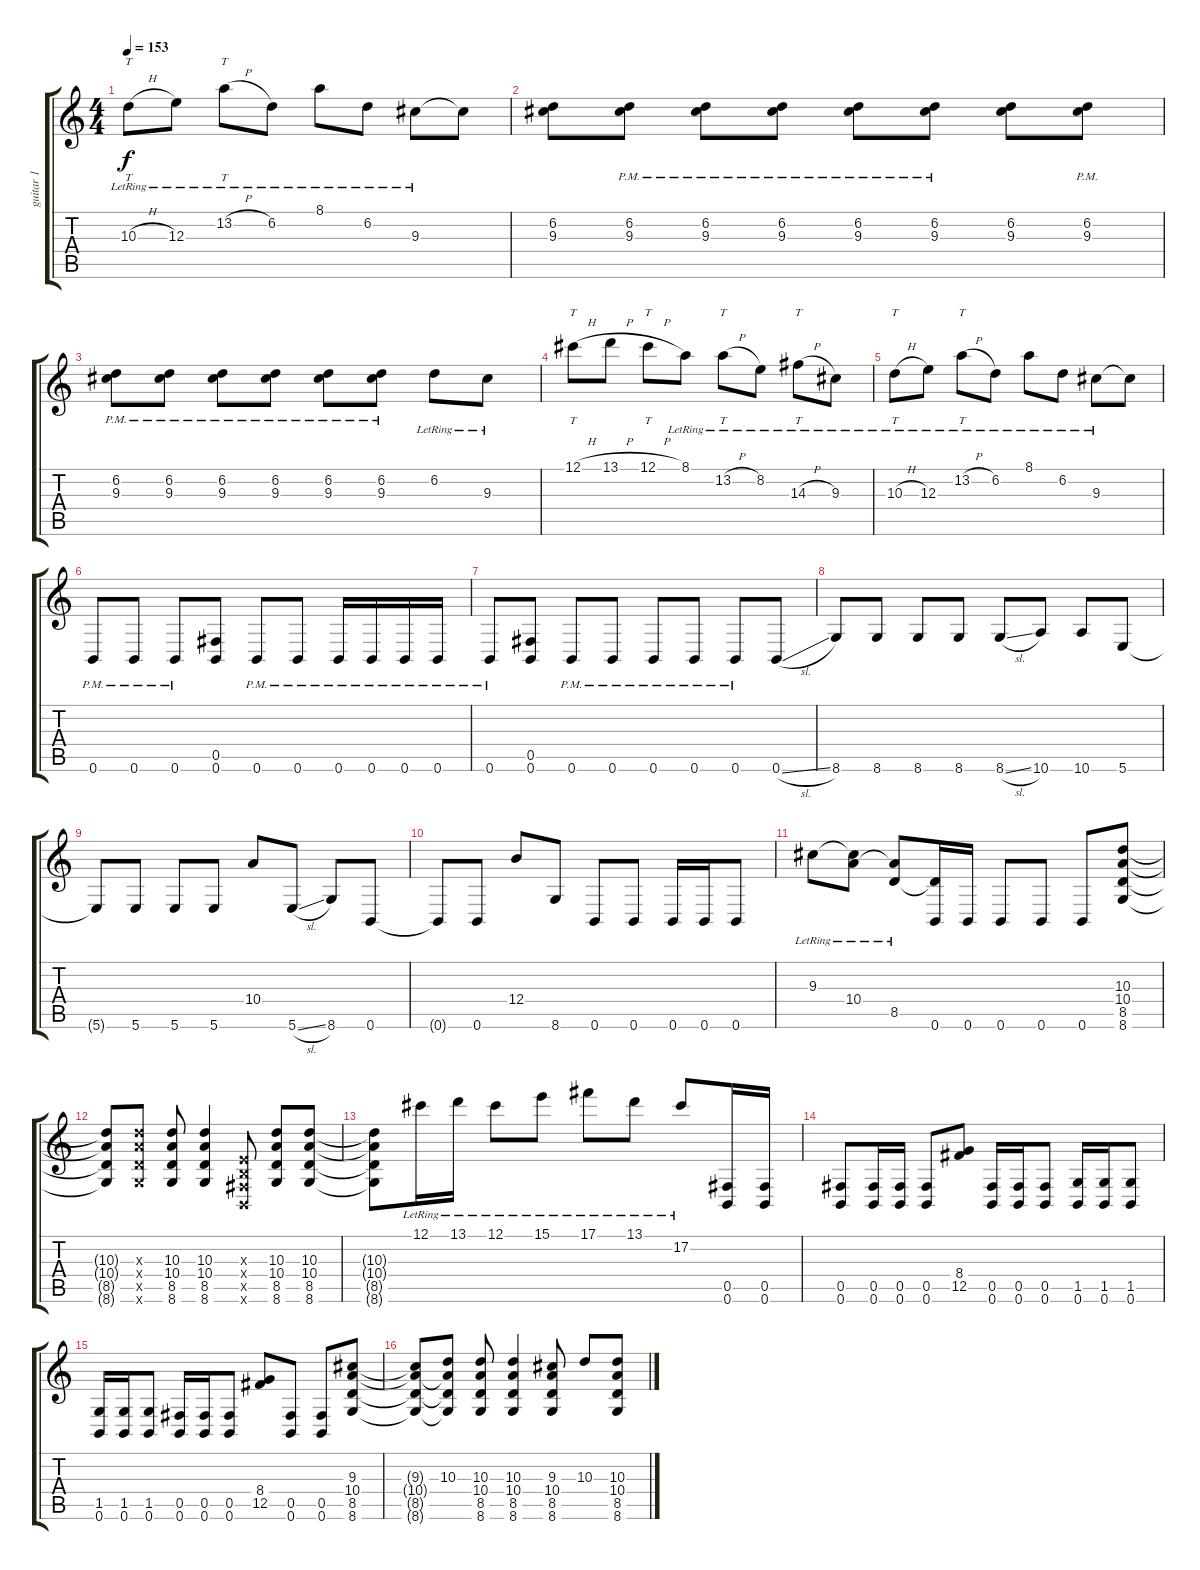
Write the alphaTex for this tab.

\track ("guitar 1" "guitar 1") {instrument distortionguitar}
\staff {score tabs}
\tuning (Db4 Ab3 E3 B2 Gb2 B1) {hide}
\ts (4 4)
\tempo 153
\clef g2
\ks c
10.3{h lr}.8{tt dy f} 12.3{lr}.8 13.2{h lr}.8{tt} 6.2{lr}.8 8.1{lr}.8 6.2{lr}.8 9.3{lr}.8 9.3{t}.8 |
(6.2 9.3).8 (6.2 9.3{pm}).8 (6.2 9.3{pm}).8 (6.2 9.3{pm}).8 (6.2 9.3{pm}).8 (6.2 9.3{pm}).8 (6.2 9.3).8 (6.2 9.3{pm}).8 |
(6.2 9.3{pm}).8 (6.2 9.3{pm}).8 (6.2 9.3{pm}).8 (6.2 9.3{pm}).8 (6.2 9.3{pm}).8 (6.2 9.3{pm}).8 6.2{lr}.8 9.3{lr}.8 |
12.1{h}.8{tt} 13.1{h}.8 12.1{h}.8{tt} 8.1{lr}.8 13.2{h lr}.8{tt} 8.2{lr}.8 14.3{h lr}.8{tt} 9.3{lr}.8 |
10.3{h lr}.8{tt} 12.3{lr}.8 13.2{h lr}.8{tt} 6.2{lr}.8 8.1{lr}.8 6.2{lr}.8 9.3{lr}.8 9.3{t}.8 |
0.6{pm}.8 0.6{pm}.8 0.6{pm}.8 (0.5 0.6).8 0.6{pm}.8 0.6{pm}.8 0.6{pm}.16 0.6{pm}.16 0.6{pm}.16 0.6{pm}.16 |
0.6{pm}.8 (0.5 0.6).8 0.6{pm}.8 0.6{pm}.8 0.6{pm}.8 0.6{pm}.8 0.6{pm}.8 0.6{sl}.8 |
8.6.8 8.6.8 8.6.8 8.6.8 8.6{sl}.8 10.6.8 10.6.8 5.6.8 |
5.6{t}.8 5.6.8 5.6.8 5.6.8 10.4.8 5.6{sl}.8 8.6.8 0.6.8 |
0.6{t}.8 0.6.8 12.4.8 8.6.8 0.6.8 0.6.8 0.6.16 0.6.16 0.6.8 |
9.3{lr}.8 (9.3{t} 10.4{lr}).8 (10.4{t} 8.5{lr}).8 (8.5{t} 0.6).16 0.6.16 0.6.8 0.6.8 0.6.8 (10.3 10.4 8.5 8.6).8 |
(10.3{t} 10.4{t} 8.5{t} 8.6{t}).8 (10.3{x} 10.4{x} 8.5{x} 8.6{x}).8 (10.3 10.4 8.5 8.6).8 (10.3 10.4 8.5 8.6).4 (0.3{x} 0.4{x} 0.5{x} 0.6{x}).8 (10.3 10.4 8.5 8.6).8 (10.3 10.4 8.5 8.6).8 |
(10.3{t} 10.4{t} 8.5{t} 8.6{t}).8 12.1{lr}.16 13.1{lr}.16 12.1{lr}.8 15.1{lr}.8 17.1{lr}.8 13.1{lr}.8 17.2{lr}.8 (0.5 0.6).16 (0.5 0.6).16 |
(0.5 0.6).8 (0.5 0.6).16 (0.5 0.6).16 (0.5 0.6).8 (8.4 12.5).8 (0.5 0.6).16 (0.5 0.6).16 (0.5 0.6).8 (1.5 0.6).16 (1.5 0.6).16 (1.5 0.6).8 |
(1.5 0.6).16 (1.5 0.6).16 (1.5 0.6).8 (0.5 0.6).16 (0.5 0.6).16 (0.5 0.6).8 (8.4 12.5).8 (0.5 0.6).8 (0.5 0.6).8 (9.3 10.4 8.5 8.6).8 |
(9.3{t} 10.4{t} 8.5{t} 8.6{t}).8 (10.3 10.4{t} 8.5{t} 8.6{t}).8 (10.3 10.4 8.5 8.6).8 (10.3 10.4 8.5 8.6).4 (9.3 10.4 8.5 8.6).8 10.3.8 (10.3 10.4 8.5 8.6).8
